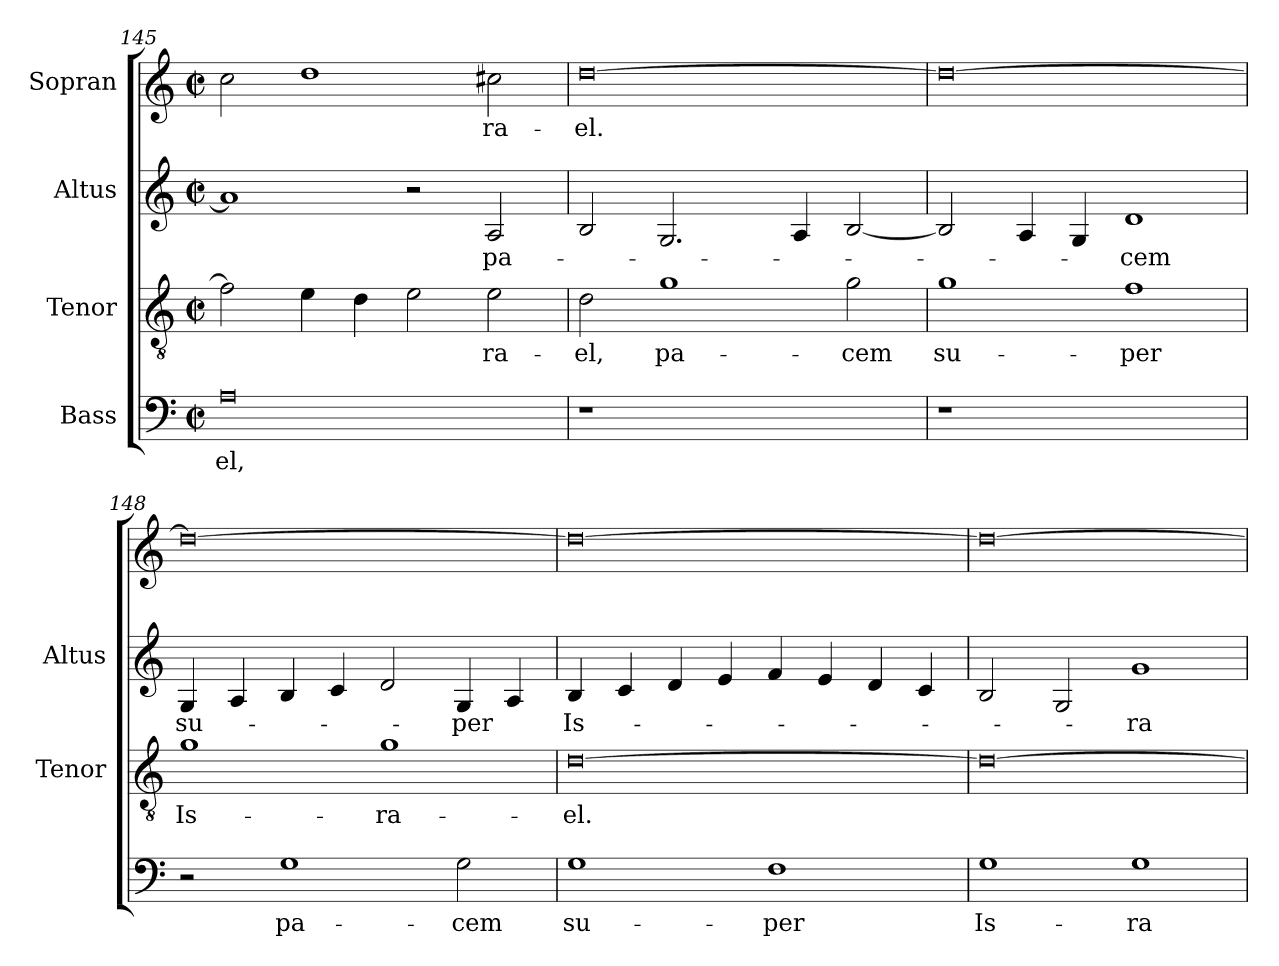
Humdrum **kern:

**kern	**text	**kern	**text	**kern	**text	**kern	**text
*part4	*part4	*part3	*part3	*part2	*part2	*part1	*part1
*staff4	*staff4	*staff3	*staff3	*staff2	*staff2	*staff1	*staff1
*I"Bass	*	*I"Tenor	*	*I"Altus	*	*I"Sopran	*
*	*	*I'Tenor	*	*I'Altus	*	*	*
*clefF4	*	*clefGv2	*	*clefG2	*	*clefG2	*
*	*	*ITrd7c12	*	*	*	*	*
*k[]	*	*k[]	*	*k[]	*	*k[]	*
*C:	*	*C:	*	*C:	*	*C:	*
*M2/2	*	*M2/2	*	*M2/2	*	*M2/2	*
*met(c|)	*	*met(c|)	*	*met(c|)	*	*met(c|)	*
=145	=145	=145	=145	=145	=145	=145	=145
!	!LO:LY:b:color=#000000	!	!	!	!	!	!
0Ai	-el,	2Fi\]	.	1ai]	.	2cci\	.
.	.	4Ei\	.	.	.	1ddi	.
.	.	4Di\	.	.	.	.	.
.	.	2Ei\	.	2r	.	.	.
!	!	!	!LO:LY:b:color=#000000	!	!	!	!
!	!	!	!	!	!LO:LY:b:color=#000000	!	!
!	!	!	!	!	!	!	!LO:LY:b:color=#000000
.	.	2Ei\	-ra-	2Ai/	pa-	2cc#Xi\	-ra-
!!LO:LB:g=z
=146	=146	=146	=146	=146	=146	=146	=146
!LO:N:vis=1	!	!	!	!	!	!	!
!	!	!	!LO:LY:b:color=#000000	!	!	!	!
!	!	!	!	!	!	!	!LO:LY:b:color=#000000
1r	.	2Di\	-el,	2Bi/	.	[<0ddi	-el.
!	!	!	!LO:LY:b:color=#000000	!	!	!	!
.	.	1Gi	pa-	2.Gi/	.	.	.
1ryy	.	.	.	.	.	.	.
.	.	.	.	4Ai/	.	.	.
!	!	!	!LO:LY:b:color=#000000	!	!	!	!
.	.	2Gi\	-cem	[<2Bi/	.	.	.
=147	=147	=147	=147	=147	=147	=147	=147
!LO:N:vis=1	!	!	!	!	!	!	!
!	!	!	!LO:LY:b:color=#000000	!	!	!	!
1r	.	1Gi	su-	2Bi/]	.	0ddi_<	.
.	.	.	.	4Ai/	.	.	.
.	.	.	.	4Gi/	.	.	.
!	!	!	!LO:LY:b:color=#000000	!	!	!	!
!	!	!	!	!	!LO:LY:b:color=#000000	!	!
1ryy	.	1Fi	-per	1di	-cem	.	.
=148	=148	=148	=148	=148	=148	=148	=148
!	!	!	!LO:LY:b:color=#000000	!	!	!	!
!	!	!	!	!	!LO:LY:b:color=#000000	!	!
2r	.	1Gi	Is-	4Gi/	su-	0ddi_<	.
.	.	.	.	4Ai/	.	.	.
!	!LO:LY:b:color=#000000	!	!	!	!	!	!
1Gi	pa-	.	.	4Bi/	.	.	.
.	.	.	.	4ci/	.	.	.
!	!	!	!LO:LY:b:color=#000000	!	!	!	!
.	.	1Gi	-ra-	2di/	.	.	.
!	!LO:LY:b:color=#000000	!	!	!	!	!	!
!	!	!	!	!	!LO:LY:b:color=#000000	!	!
2Gi\	-cem	.	.	4Gi/	-per	.	.
.	.	.	.	4Ai/	.	.	.
=149	=149	=149	=149	=149	=149	=149	=149
!	!LO:LY:b:color=#000000	!	!	!	!	!	!
!	!	!	!LO:LY:b:color=#000000	!	!	!	!
!	!	!	!	!	!LO:LY:b:color=#000000	!	!
1Gi	su-	[<0Di	-el.	4Bi/	Is-	0ddi_<	.
.	.	.	.	4ci/	.	.	.
.	.	.	.	4di/	.	.	.
.	.	.	.	4ei/	.	.	.
!	!LO:LY:b:color=#000000	!	!	!	!	!	!
1Fi	-per	.	.	4fi/	.	.	.
.	.	.	.	4ei/	.	.	.
.	.	.	.	4di/	.	.	.
.	.	.	.	4ci/	.	.	.
=150	=150	=150	=150	=150	=150	=150	=150
!	!LO:LY:b:color=#000000	!	!	!	!	!	!
1Gi	Is-	0Di_<	.	2Bi/	.	0ddi_<	.
.	.	.	.	2Gi/	.	.	.
!	!LO:LY:b:color=#000000	!	!	!	!	!	!
!	!	!	!	!	!LO:LY:b:color=#000000	!	!
1Gi	-ra-	.	.	1gi	-ra-	.	.
=	=	=	=	=	=	=	=
*-	*-	*-	*-	*-	*-	*-	*-
